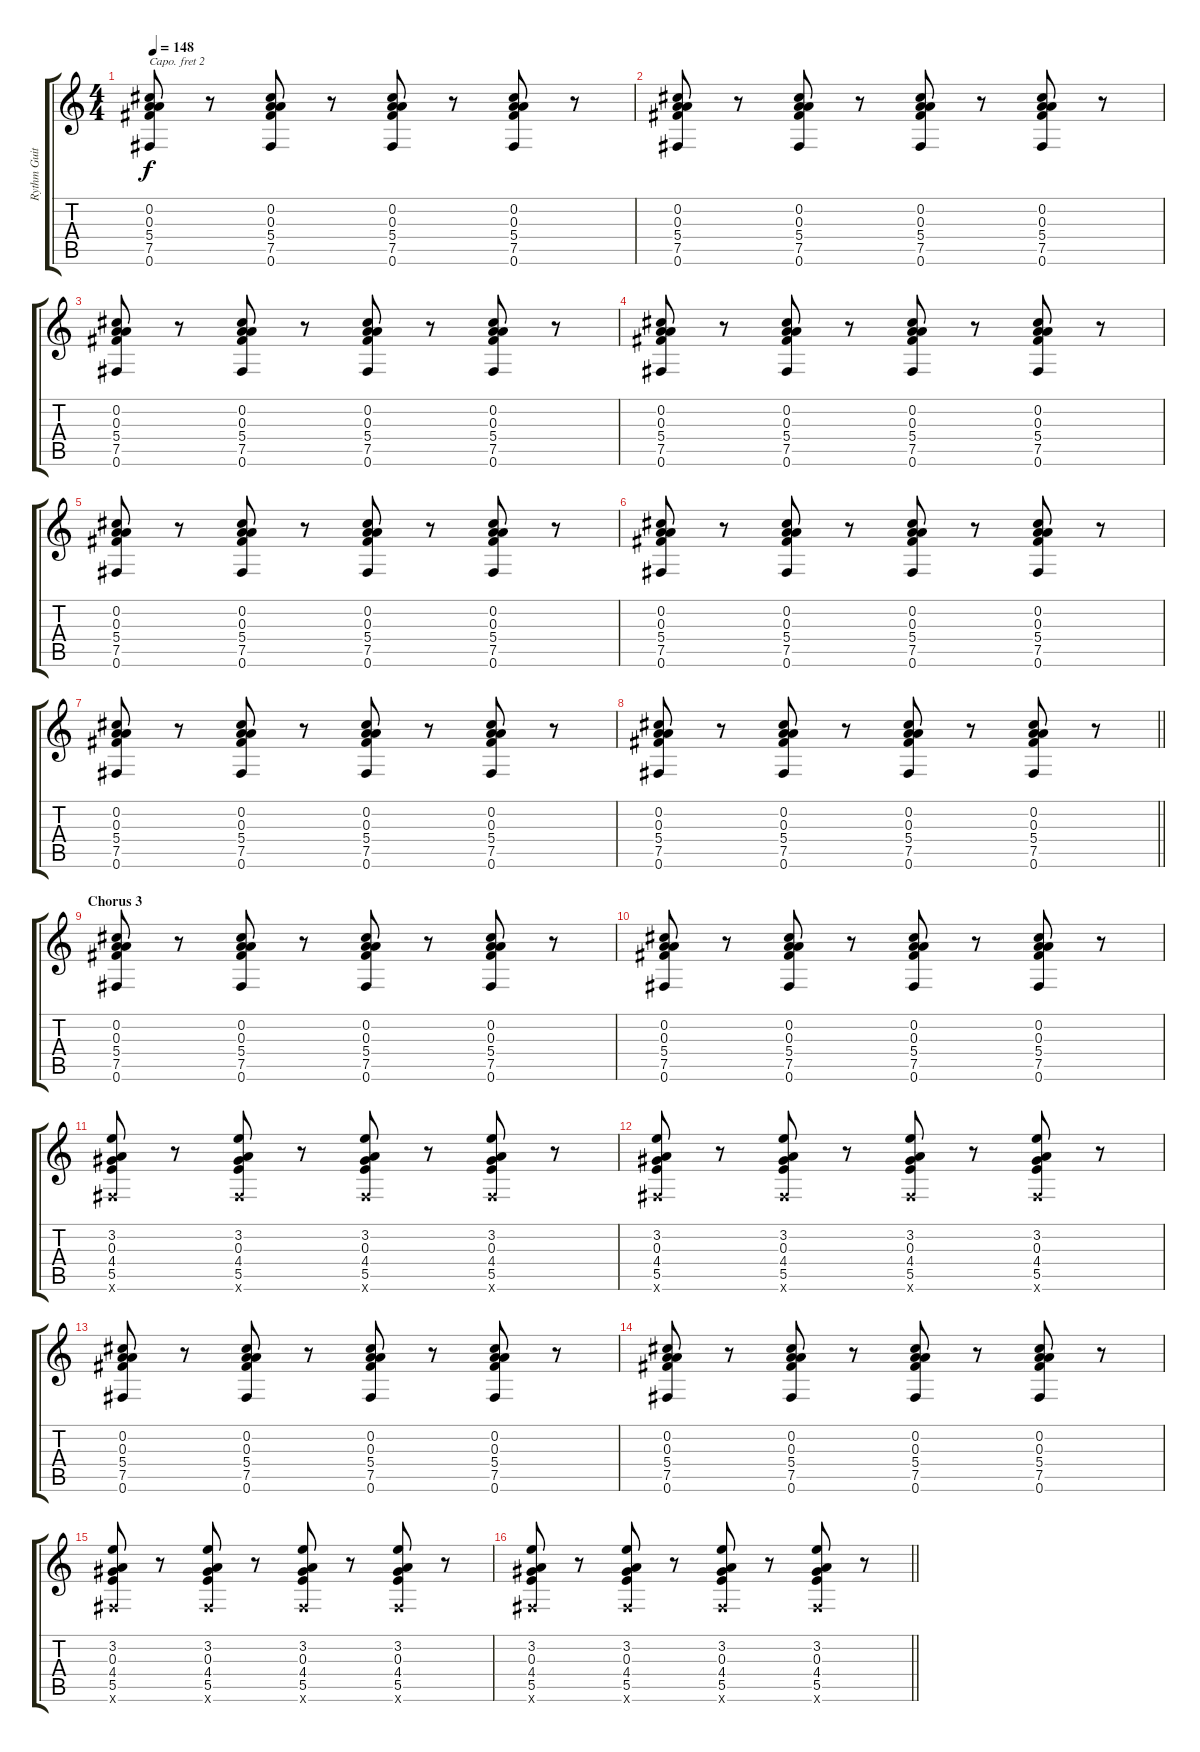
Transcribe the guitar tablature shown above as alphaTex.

\track ("Rythm Guitar (Tom Smith)" "Rythm Guit") {instrument electricguitarclean}
\staff {score tabs}
\capo 2
\tuning (E4 B3 G3 D3 A2 E2) {hide}
\ts (4 4)
\tempo 148
\clef g2
\ks c
(0.2 0.3 5.4 7.5 0.6).8{dy f} r.8 (0.2 0.3 5.4 7.5 0.6).8 r.8 (0.2 0.3 5.4 7.5 0.6).8 r.8 (0.2 0.3 5.4 7.5 0.6).8 r.8 |
(0.2 0.3 5.4 7.5 0.6).8 r.8 (0.2 0.3 5.4 7.5 0.6).8 r.8 (0.2 0.3 5.4 7.5 0.6).8 r.8 (0.2 0.3 5.4 7.5 0.6).8 r.8 |
(0.2 0.3 5.4 7.5 0.6).8 r.8 (0.2 0.3 5.4 7.5 0.6).8 r.8 (0.2 0.3 5.4 7.5 0.6).8 r.8 (0.2 0.3 5.4 7.5 0.6).8 r.8 |
(0.2 0.3 5.4 7.5 0.6).8 r.8 (0.2 0.3 5.4 7.5 0.6).8 r.8 (0.2 0.3 5.4 7.5 0.6).8 r.8 (0.2 0.3 5.4 7.5 0.6).8 r.8 |
(0.2 0.3 5.4 7.5 0.6).8 r.8 (0.2 0.3 5.4 7.5 0.6).8 r.8 (0.2 0.3 5.4 7.5 0.6).8 r.8 (0.2 0.3 5.4 7.5 0.6).8 r.8 |
(0.2 0.3 5.4 7.5 0.6).8 r.8 (0.2 0.3 5.4 7.5 0.6).8 r.8 (0.2 0.3 5.4 7.5 0.6).8 r.8 (0.2 0.3 5.4 7.5 0.6).8 r.8 |
(0.2 0.3 5.4 7.5 0.6).8 r.8 (0.2 0.3 5.4 7.5 0.6).8 r.8 (0.2 0.3 5.4 7.5 0.6).8 r.8 (0.2 0.3 5.4 7.5 0.6).8 r.8 |
\barLineRight lightlight
(0.2 0.3 5.4 7.5 0.6).8 r.8 (0.2 0.3 5.4 7.5 0.6).8 r.8 (0.2 0.3 5.4 7.5 0.6).8 r.8 (0.2 0.3 5.4 7.5 0.6).8 r.8 |
\section ("" "Chorus 3")
(0.2 0.3 5.4 7.5 0.6).8 r.8 (0.2 0.3 5.4 7.5 0.6).8 r.8 (0.2 0.3 5.4 7.5 0.6).8 r.8 (0.2 0.3 5.4 7.5 0.6).8 r.8 |
(0.2 0.3 5.4 7.5 0.6).8 r.8 (0.2 0.3 5.4 7.5 0.6).8 r.8 (0.2 0.3 5.4 7.5 0.6).8 r.8 (0.2 0.3 5.4 7.5 0.6).8 r.8 |
(3.2 0.3 4.4 5.5 0.6{x}).8 r.8 (3.2 0.3 4.4 5.5 0.6{x}).8 r.8 (3.2 0.3 4.4 5.5 0.6{x}).8 r.8 (3.2 0.3 4.4 5.5 0.6{x}).8 r.8 |
(3.2 0.3 4.4 5.5 0.6{x}).8 r.8 (3.2 0.3 4.4 5.5 0.6{x}).8 r.8 (3.2 0.3 4.4 5.5 0.6{x}).8 r.8 (3.2 0.3 4.4 5.5 0.6{x}).8 r.8 |
(0.2 0.3 5.4 7.5 0.6).8 r.8 (0.2 0.3 5.4 7.5 0.6).8 r.8 (0.2 0.3 5.4 7.5 0.6).8 r.8 (0.2 0.3 5.4 7.5 0.6).8 r.8 |
(0.2 0.3 5.4 7.5 0.6).8 r.8 (0.2 0.3 5.4 7.5 0.6).8 r.8 (0.2 0.3 5.4 7.5 0.6).8 r.8 (0.2 0.3 5.4 7.5 0.6).8 r.8 |
(3.2 0.3 4.4 5.5 0.6{x}).8 r.8 (3.2 0.3 4.4 5.5 0.6{x}).8 r.8 (3.2 0.3 4.4 5.5 0.6{x}).8 r.8 (3.2 0.3 4.4 5.5 0.6{x}).8 r.8 |
\barLineRight lightlight
(3.2 0.3 4.4 5.5 0.6{x}).8 r.8 (3.2 0.3 4.4 5.5 0.6{x}).8 r.8 (3.2 0.3 4.4 5.5 0.6{x}).8 r.8 (3.2 0.3 4.4 5.5 0.6{x}).8 r.8
